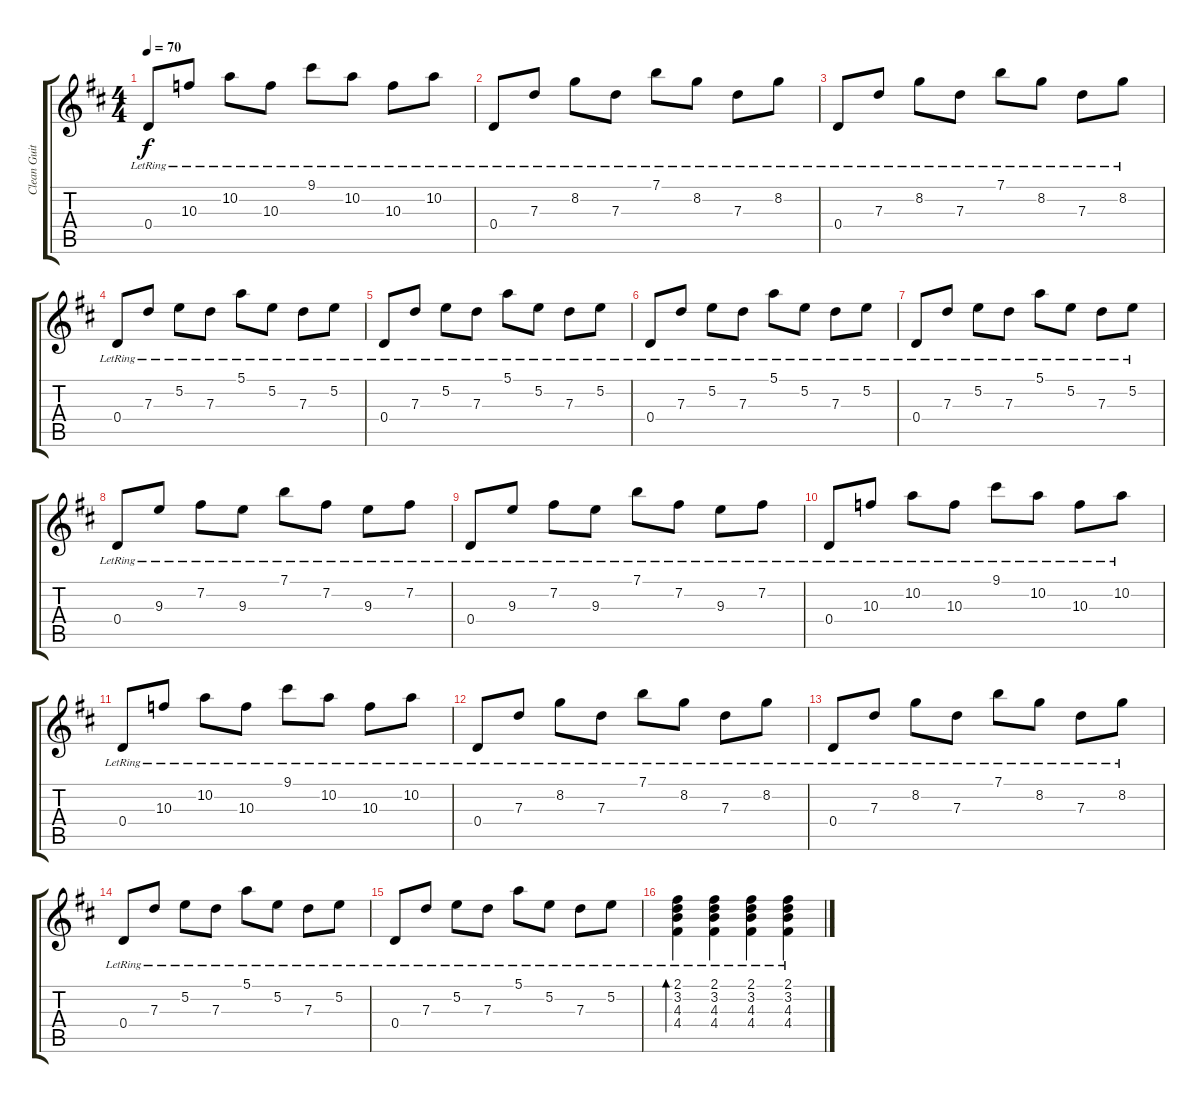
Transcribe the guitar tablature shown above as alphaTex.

\track ("Clean Guitar" "Clean Guit") {instrument electricguitarclean}
\staff {score tabs}
\tuning (E4 B3 G3 D3 A2 E2) {hide}
\ts (4 4)
\tempo 70
\clef g2
\ks d
0.4{lr}.8{dy f} 10.3{lr}.8 10.2{lr}.8 10.3{lr}.8 9.1{lr}.8 10.2{lr}.8 10.3{lr}.8 10.2{lr}.8 |
0.4{lr}.8 7.3{lr}.8 8.2{lr}.8 7.3{lr}.8 7.1{lr}.8 8.2{lr}.8 7.3{lr}.8 8.2{lr}.8 |
0.4{lr}.8 7.3{lr}.8 8.2{lr}.8 7.3{lr}.8 7.1{lr}.8 8.2{lr}.8 7.3{lr}.8 8.2{lr}.8 |
0.4{lr}.8 7.3{lr}.8 5.2{lr}.8 7.3{lr}.8 5.1{lr}.8 5.2{lr}.8 7.3{lr}.8 5.2{lr}.8 |
0.4{lr}.8 7.3{lr}.8 5.2{lr}.8 7.3{lr}.8 5.1{lr}.8 5.2{lr}.8 7.3{lr}.8 5.2{lr}.8 |
0.4{lr}.8 7.3{lr}.8 5.2{lr}.8 7.3{lr}.8 5.1{lr}.8 5.2{lr}.8 7.3{lr}.8 5.2{lr}.8 |
0.4{lr}.8 7.3{lr}.8 5.2{lr}.8 7.3{lr}.8 5.1{lr}.8 5.2{lr}.8 7.3{lr}.8 5.2{lr}.8 |
0.4{lr}.8 9.3{lr}.8 7.2{lr}.8 9.3{lr}.8 7.1{lr}.8 7.2{lr}.8 9.3{lr}.8 7.2{lr}.8 |
0.4{lr}.8 9.3{lr}.8 7.2{lr}.8 9.3{lr}.8 7.1{lr}.8 7.2{lr}.8 9.3{lr}.8 7.2{lr}.8 |
0.4{lr}.8 10.3{lr}.8 10.2{lr}.8 10.3{lr}.8 9.1{lr}.8 10.2{lr}.8 10.3{lr}.8 10.2{lr}.8 |
0.4{lr}.8 10.3{lr}.8 10.2{lr}.8 10.3{lr}.8 9.1{lr}.8 10.2{lr}.8 10.3{lr}.8 10.2{lr}.8 |
0.4{lr}.8 7.3{lr}.8 8.2{lr}.8 7.3{lr}.8 7.1{lr}.8 8.2{lr}.8 7.3{lr}.8 8.2{lr}.8 |
0.4{lr}.8 7.3{lr}.8 8.2{lr}.8 7.3{lr}.8 7.1{lr}.8 8.2{lr}.8 7.3{lr}.8 8.2{lr}.8 |
0.4{lr}.8 7.3{lr}.8 5.2{lr}.8 7.3{lr}.8 5.1{lr}.8 5.2{lr}.8 7.3{lr}.8 5.2{lr}.8 |
0.4{lr}.8 7.3{lr}.8 5.2{lr}.8 7.3{lr}.8 5.1{lr}.8 5.2{lr}.8 7.3{lr}.8 5.2{lr}.8 |
(2.1{lr} 3.2{lr} 4.3{lr} 4.4{lr}).4{bd 30} (2.1{lr} 3.2{lr} 4.3{lr} 4.4{lr}).4 (2.1{lr} 3.2{lr} 4.3{lr} 4.4{lr}).4 (2.1{lr} 3.2{lr} 4.3{lr} 4.4{lr}).4
